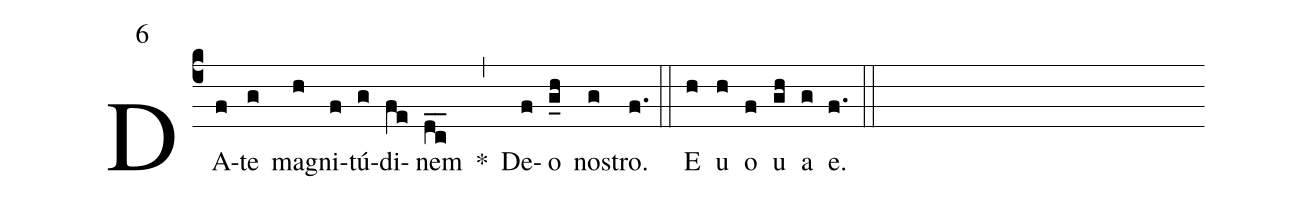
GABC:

mode:6;
%%
(c4)DA(f)te(g) mag(h)ni(f)tú(g)di(fe)nem(dc__) *(,) De(f)o(g_h) nos(g)tro.(f.) (::) <eu>E(h) u(h) o(f) u(gh) a(g) e.</eu>(f.) (::)
